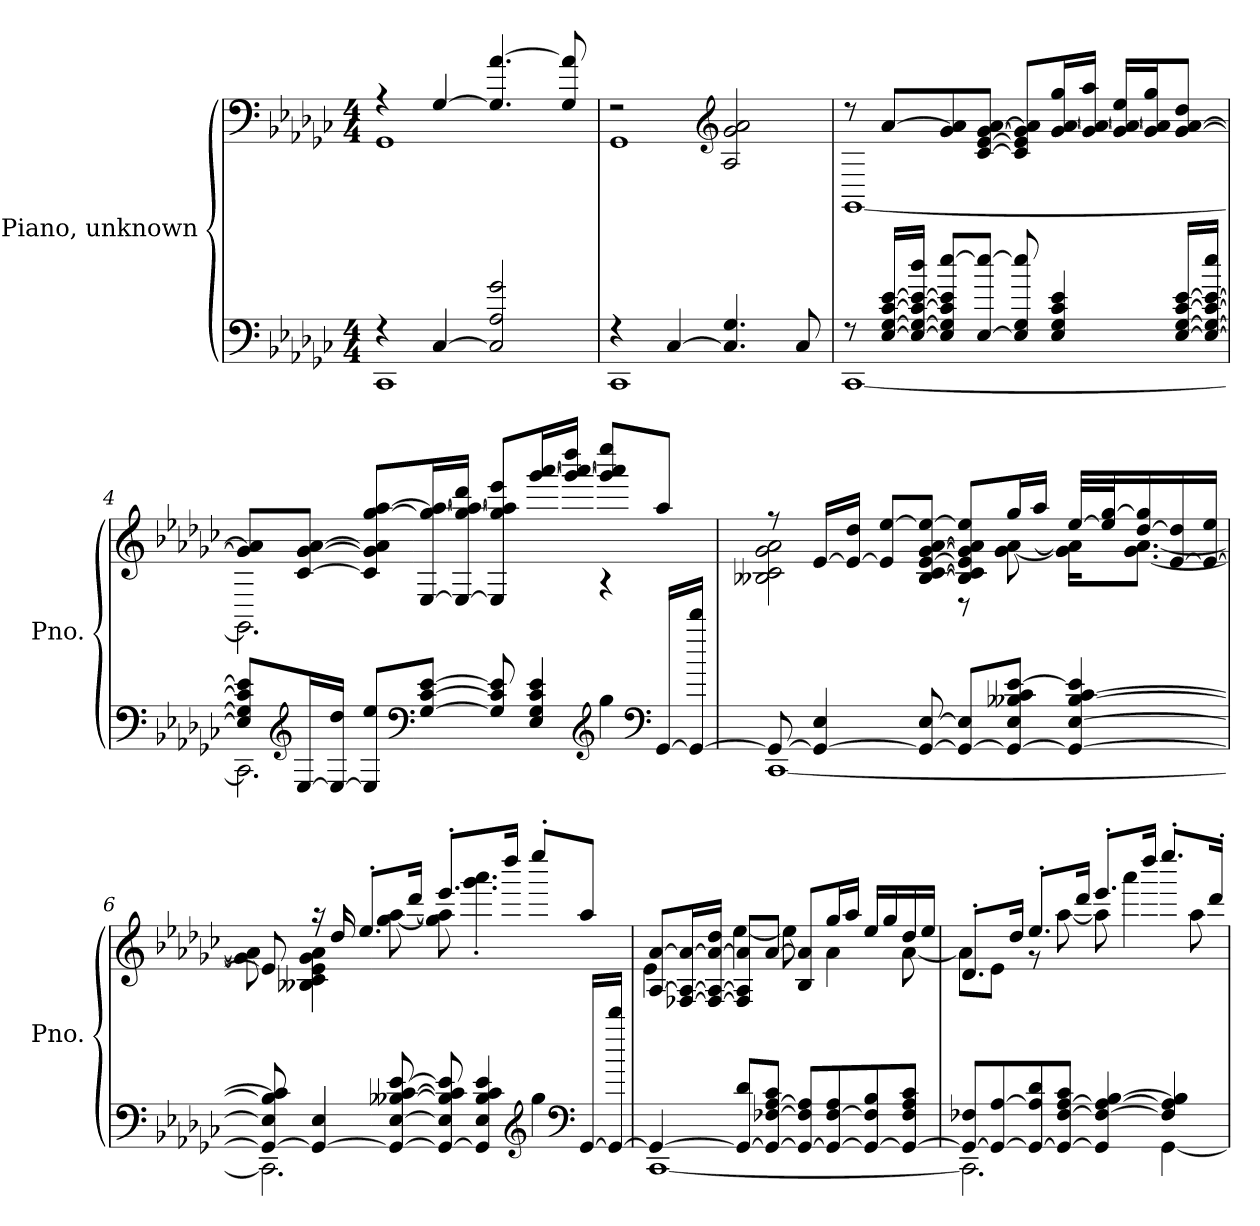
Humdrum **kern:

**kern	**kern
*part1	*part1
*staff2	*staff1
*I"Piano, unknown	*
*I'Pno.	*
*clefF4	*clefF4
*k[b-e-a-d-g-c-]	*k[b-e-a-d-g-c-]
*M4/4	*M4/4
*MM120	*MM120
=1	=1
*^	*^
4r	1CC-	4r	1GG-
[4C-/	.	[4G-/	.
2C-/] 2A-/ 2g-/	.	4.G-/] [4.a-/	.
.	.	8G-/ 8a-/]	.
=2	=2	=2	=2
4r	1CC-	2r	1GG-
[4C-/	.	.	.
*	*	*clefG2	*
4.C-/] 4.G-/	.	2A-/ 2g-/ 2a-/	.
8C-/	.	.	.
=3	=3	=3	=3
8r	[1CC-	8r	[1GG-
[16E-/ [16G-/ [16c-/ [16e-/LL	.	[8a-/L	.
16E-/_ 16G-/_ 16c-/_ 16e-/_ 16dd-/JJ	.	.	.
8E-/] 8G-/] 8c-/] 8e-/] [8ee-/L	.	8g-/ 8a-/]	.
[8E-/ 8ee-/_J	.	[8c-/ [8e-/ [8g-/ [8a-/J	.
8E-/] 8G-/ 8ee-/]	.	8c-/] 8e-/] 8g-/] 8a-/]L	.
4E-/ 4G-/ 4c-/ 4e-/	.	[16g-/ [16a-/ 16gg-/L	.
.	.	16g-/_ 16a-/_ 16aa-/JJ	.
.	.	16g-/_ 16a-/_ 16ee-/LL	.
.	.	16g-/] 16a-/] 16gg-/J	.
[16E-/ [16G-/ [16c-/ [16e-/LL	.	[8g-/ [8a-/ 8dd-/J	.
16E-/_ 16G-/_ 16c-/_ 16e-/_ 16ee-/JJ	.	.	.
!!LO:LB:g=z	!!
=4	=4	=4	=4
8E-/] 8G-/] 8c-/] 8e-/]L	2.CC-\]	8g-/] 8a-/]L	2.GG-\]
*clefG2	*	*	*
[16E-/L	.	[8c-/ [8g-/ [8a-/J	.
16E-/_ 16dd-/JJ	.	.	.
8E-/] 8ee-/L	.	8c-/] 8g-/] 8a-/] [8gg-/ [8aa-/L	.
*clefF4	*	*	*
[8G-/ [8c-/ [8e-/J	.	[16E-/ 16gg-/_ 16aa-/_L	.
.	.	16E-/_ 16gg-/_ 16aa-/_ 16ddd-/JJ	.
8G-/] 8c-/] 8e-/]	.	8E-/] 8gg-/] 8aa-/] 8eee-/L	.
4E-/ 4G-/ 4c-/ 4e-/	.	[16ggg-/ [16aaa-/L	.
.	.	16ggg-/_ 16aaa-/_ 16dddd-/JJ	.
*clefG2	*	*	*
.	4gg-\	8ggg-/] 8aaa-/] 8eeee-/L	4r
*clefF4	*	*	*
[16GG-/LL	.	8aa-/J	.
16GG-/_ 16ddd-/JJ	.	.	.
!!LO:LB:g=z	!!
=5	=5	=5	=5
8GG-/_	[1CC-	8r	2B--X\ 2c-\ 2g-\ 2a-\
4GG-/_ 4E-/	.	[16e-/LL	.
.	.	16e-/_ 16dd-/JJ	.
.	.	8e-/] [8ee-/L	.
8GG-/_ [8E-/	.	[8B--/ [8c-/ [8e-/ [8g-/ [8a-/ 8ee-/_J	.
8GG-/_ 8E-/]L	.	8B--/] 8c-/] 8e-/] 8g-/] 8a-/] 8ee-/]L	8r
8GG-/_ 8E-/ 8B--X/ 8c-/ [8e-/J	.	16gg-/L	[8g-\ [8a-\
.	.	16aa-/JJ	.
4GG-/_ [4E-/ [4B--/ [4c-/ 4e-/]	.	[32ee-/LLL	16g-\] 16a-\]KL
.	.	32ee-/] [32gg-/J	.
.	.	[16dd-/ 16gg-/]	[8.g-\ [8.a-\J
.	.	[16e-/ 16dd-/]	.
.	.	16e-/_ 16ee-/JJ	.
!!LO:LB:g=z	!!
=6	=6	=6	=6
8GG-/_ 8E-/] 8B--/] 8c-/]	2.CC-\]	8e-/]	8g-\] 8a-\]
4GG-/_ 4E-/	.	16r	4B--X\ 4c-\ 4e-\ 4g-\ 4a-\
.	.	16dd-/	.
.	.	8.ee-'/L	.
8GG-/_ [8E-/ [8B--X/ [8c-/ [8e-/	.	.	[8gg-\ [8aa-\
.	.	16ddd-/Jk	.
8GG-/_ 8E-/] 8B--/] 8c-/] 8e-/]	.	8.eee-'/L	8gg-\] 8aa-\]
4GG-/] 4E-/ 4B--/ 4c-/ 4e-/	.	.	4.ggg-\' 4.aaa-\'
.	.	16dddd-/Jk	.
*clefG2	*	*	*
.	4gg-\	8eeee-'/L	.
*clefF4	*	*	*
[16GG-/LL	.	8aa-/J	.
16GG-/_ 16ddd-/JJ	.	.	.
=7	=7	=7	=7
4GG-/_	[1CC-	[8A-/ [8a-/L	4e-\
.	.	[16F-X/ 16A-/_ 16a-/_L	.
.	.	16F-/_ 16A-/_ 16a-/_ 16dd-/JJ	.
8GG-/_ 8d-/L	.	8F-/] 8A-/] 8a-/]L	[4ee-\
8GG-/_ [8F-X/ [8A-/ 8c-/J	.	[8a-/J	.
8GG-/_ 8F-/] 8A-/]L	.	8B-/ 8a-/]L	8ee-\]
8GG-/_ [8F-/ 8A-/	.	16gg-/L	4a-\
.	.	16aa-/JJ	.
8GG-/_ 8F-/] 8B-/	.	16ee-/LL	.
.	.	16gg-/	.
8GG-/_ 8F-/ 8A-/ 8c-/J	.	16dd-/	[8a-\
.	.	16ee-/JJ	.
!!LO:LB:g=z	!!
=8	=8	=8	=8
8GG-/_ 8F-X/L	2.CC-\]	8.d-'/L	8a-\L]
8GG-/_ [8A-/	.	.	8e-\J
.	.	16dd-/Jk	.
8GG-/_ 8A-/] 8d-/	.	8.ee-'/L	8r
8GG-/_ [8F-/ [8A-/ 8c-/J	.	.	[8aa-\
.	.	16ddd-/Jk	.
4GG-/] 4F-/_ 4A-/_ [4B-/	.	8.eee-'/L	8aa-\]
.	.	.	4aaa-\
.	.	16dddd-/Jk	.
4F-/] 4A-/] 4B-/]	[4GG-\	8.eeee-'/L	.
.	.	.	8aa-\
.	.	16ddd-'/Jk	.
*v	*v	*	*
*	*v	*v
=	=
*-	*-
